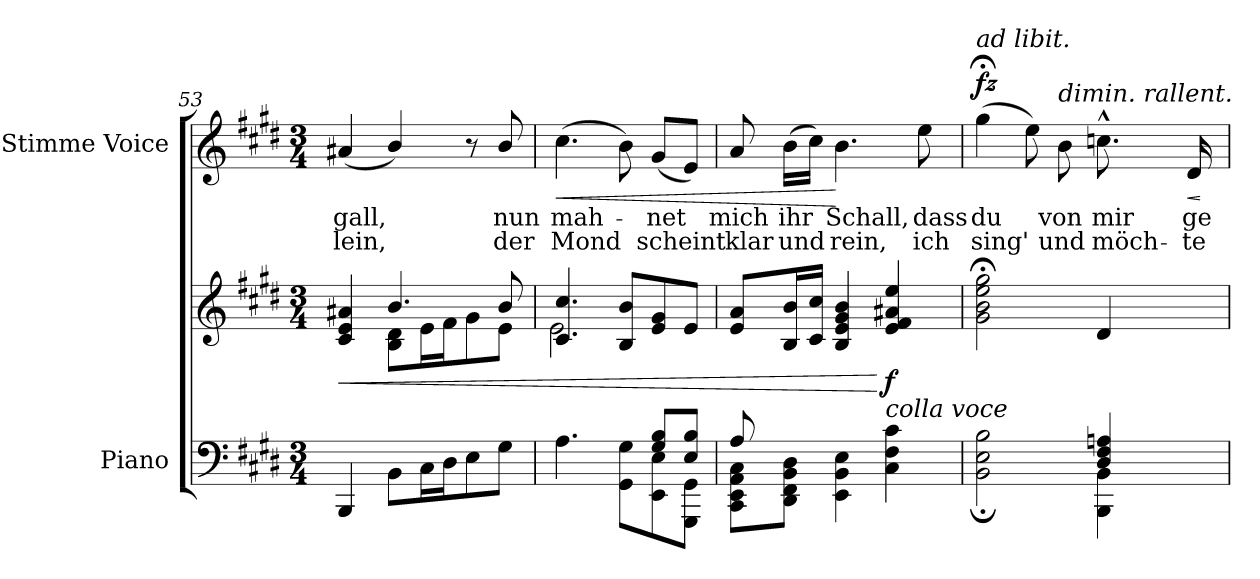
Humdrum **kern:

**kern	**kern	**dynam	**kern	**text	**text	**dynam
*part2	*part2	*part2	*part1	*part1	*part1	*part1
*staff3	*staff2	*staff2/3	*staff1	*staff1	*staff1	*staff1
*I"Piano	*	*	*I"Stimme Voice	*	*	*
*I'Pno	*	*	*	*	*	*
*clefF4	*clefG2	*	*clefG2	*	*	*
*k[f#c#g#d#]	*k[f#c#g#d#]	*	*k[f#c#g#d#]	*	*	*
*M3/4	*M3/4	*	*M3/4	*	*	*
=53	=53	=53	=53	=53	=53	=53
!	!	!LO:HP:b	!	!LO:LY:b	!LO:LY:b	!
*	*^	*	*	*	*	*
4BBB/	4c#/ 4e/ 4a#X/	4ryy	<	(<4a#X/	gall,	-lein,	.
8BB\L	4.b/	8B\ 8d#\L	.	4b/)	.	.	.
16C#\L	.	16e\L	.	.	.	.	.
16D#\J	.	16f#\J	.	.	.	.	.
8E\	.	8g#\	.	8r	.	.	.
!	!	!	!	!	!LO:LY:b	!LO:LY:b	!
8G#\J	8b/	8e\J	.	8b/	nun	der	.
!!LO:LB:g=z
=54	=54	=54	=54	=54	=54	=54	=54
*^	*	*	*	*	*	*	*
!	!	!	!	!	!	!LO:LY:b	!LO:LY:b	!LO:HP:b
2ryy	4.A\	4.c#/ 4.cc#/	2e\	.	(>4.cc#\	mah-	Mond	<
.	8GG#\ 8G#\L	8B/ 8b/L	.	.	8b\)	.	.	.
!	!	!	!	!	!	!LO:LY:b	!LO:LY:b	!
8G#/ 8B/L	8EE\ 8E\	8e/ 8g#/	4ryy	.	(<8g#/L	-net	scheint	.
8E/ 8B/J	8GGG#\ 8GG#\J	8e/J	.	.	8e/J)	.	.	.
*	*	*v	*v	*	*	*	*	*
=55	=55	=55	=55	=55	=55	=55	=55
!	!	!	!	!	!LO:LY:b	!LO:LY:b	!
8A/	8CC#\ 8EE\ 8AA\ 8C#\L	8e/ 8a/L	.	8a/	mich	klar	.
!	!	!	!	!	!LO:LY:b	!LO:LY:b	!
2ryy	8DD#\ 8FF#\ 8BB\ 8D#\J	16B/ 16b/L	.	(>16b\LL	ihr	und	.
.	.	16c#/ 16cc#/JJ	.	16cc#\JJ)	.	.	.
!	!	!	!	!	!LO:LY:b	!LO:LY:b	!
.	4EE\ 4BB\ 4E\	4B/ 4e/ 4g#/ 4b/	.	4.b\	Schall,	rein,	[
!	!	!LO:TX:b:i:t=colla voce	!	!	!	!	!
!	!	!	!LO:DY:n=1:b	!	!	!	!
.	4C#\ 4F#\ 4c#\	4e/ 4f#/ 4a#X/ 4ee/	[ f	.	.	.	.
!	!	!	!	!	!LO:LY:b	!LO:LY:b	!
8ryy	.	.	.	8ee\	dass	ich	.
=56	=56	=56	=56	=56	=56	=56	=56
!	!	!	!	!LO:TX:a:i:t=ad libit.	!	!	!
!	!	!	!	!	!LO:LY:b	!LO:LY:b	!LO:DY:a
2ryy	2BB\;< 2E\;< 2B\;<	2g#\;< 2b\;< 2ee\;< 2gg#\;<	.	(>4gg#;<\	du	sing'	fz
*	*	*	*	*MM60	*	*	*
.	.	.	.	8ee\)	.	.	.
!	!	!	!	!LO:TX:a:i:t=dimin. rallent.	!	!	!
!	!	!	!	!	!LO:LY:b	!LO:LY:b	!
.	.	.	.	8b\	von	und	.
*	*	*	*	*MM58	*	*	*
!	!	!	!	!	!LO:LY:b	!LO:LY:b	!
4D#/ 4F#/ 4An/	4BBB\ 4BB\	4d#/	.	8.ccn^^\	mir	möch-	.
!	!	!	!	!	!LO:LY:b	!LO:LY:b	!LO:HP:b
.	.	.	.	16d#/	ge-	-te	<
*v	*v	*	*	*	*	*	*
.	.	.	.	.	.	[
=	=	=	=	=	=	=
*-	*-	*-	*-	*-	*-	*-
